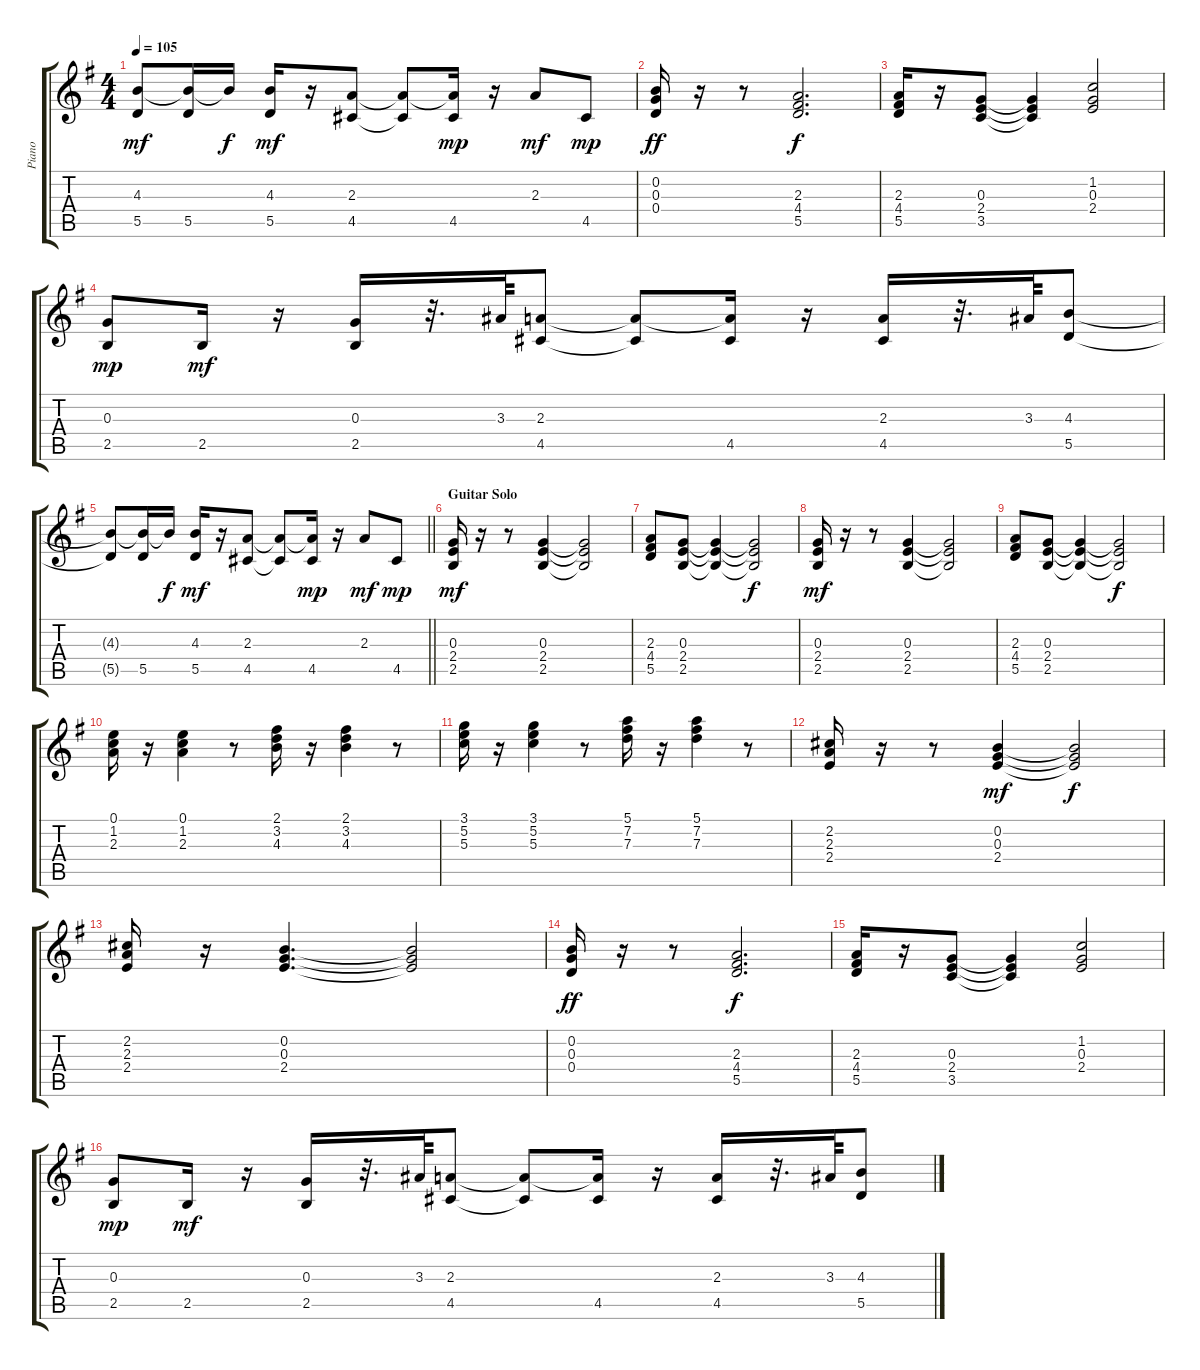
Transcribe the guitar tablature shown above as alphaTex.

\track ("Piano" "Piano") {instrument electricpiano1}
\staff {score tabs}
\tuning (E5 B4 G4 D4 A3 E3) {hide}
\ts (4 4)
\tempo 105
\clef g2
\ks eminor
(4.3{t} 5.5{t}).8{dy mf} (4.3{t} 5.5).16 4.3{t}.16{dy f} (4.3 5.5).16{dy mf} r.16 (2.3 4.5).8 (2.3{t} 4.5{t}).8 (2.3{t} 4.5).16{dy mp} r.16 2.3.8{dy mf} 4.5.8{dy mp} |
(0.2 0.3 0.4).16{dy ff} r.16 r.8 (2.3 4.4 5.5).2{d dy f} |
(2.3 4.4 5.5).16 r.16 (0.3 2.4 3.5).8 (0.3{t} 2.4{t} 3.5{t}).4 (1.2 0.3 2.4).2 |
(0.3 2.5).8{dy mp} 2.5.16{dy mf} r.16 (0.3 2.5).16 r.32{d} 3.3.64 (2.3 4.5).8 (2.3{t} 4.5{t}).8 (2.3{t} 4.5).16 r.16 (2.3 4.5).16 r.32{d} 3.3.64 (4.3 5.5).8 |
\barLineRight lightlight
(4.3{t} 5.5{t}).8 (4.3{t} 5.5).16 4.3{t}.16{dy f} (4.3 5.5).16{dy mf} r.16 (2.3 4.5).8 (2.3{t} 4.5{t}).8 (2.3{t} 4.5).16{dy mp} r.16 2.3.8{dy mf} 4.5.8{dy mp} |
\section ("" "Guitar Solo")
(0.3 2.4 2.5).16{dy mf} r.16 r.8 (0.3 2.4 2.5).4 (0.3{t} 2.4{t} 2.5{t}).2 |
(2.3 4.4 5.5).8 (0.3 2.4 2.5).8 (0.3{t} 2.4{t} 2.5{t}).4 (0.3{t} 2.4{t} 2.5{t}).2{dy f} |
(0.3 2.4 2.5).16{dy mf} r.16 r.8 (0.3 2.4 2.5).4 (0.3{t} 2.4{t} 2.5{t}).2 |
(2.3 4.4 5.5).8 (0.3 2.4 2.5).8 (0.3{t} 2.4{t} 2.5{t}).4 (0.3{t} 2.4{t} 2.5{t}).2{dy f} |
(0.1 1.2 2.3).16 r.16 (0.1 1.2 2.3).4 r.8 (2.1 3.2 4.3).16 r.16 (2.1 3.2 4.3).4 r.8 |
(3.1 5.2 5.3).16 r.16 (3.1 5.2 5.3).4 r.8 (5.1 7.2 7.3).16 r.16 (5.1 7.2 7.3).4 r.8 |
(2.2 2.3 2.4).16 r.16 r.8 (0.2 0.3 2.4).4{dy mf} (0.2{t} 0.3{t} 2.4{t}).2{dy f} |
(2.2 2.3 2.4).16 r.16 (0.2 0.3 2.4).4{d} (0.2{t} 0.3{t} 2.4{t}).2 |
(0.2 0.3 0.4).16{dy ff} r.16 r.8 (2.3 4.4 5.5).2{d dy f} |
(2.3 4.4 5.5).16 r.16 (0.3 2.4 3.5).8 (0.3{t} 2.4{t} 3.5{t}).4 (1.2 0.3 2.4).2 |
(0.3 2.5).8{dy mp} 2.5.16{dy mf} r.16 (0.3 2.5).16 r.32{d} 3.3.64 (2.3 4.5).8 (2.3{t} 4.5{t}).8 (2.3{t} 4.5).16 r.16 (2.3 4.5).16 r.32{d} 3.3.64 (4.3 5.5).8
